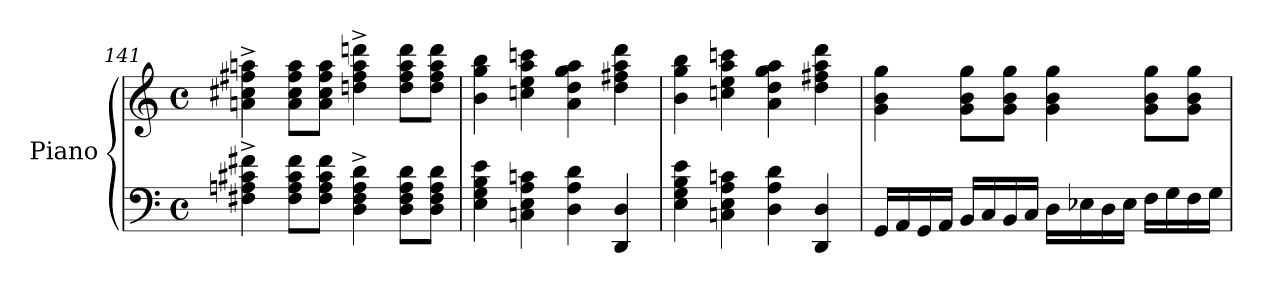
**kern	**kern
*part1	*part1
*staff2	*staff1
*I"Piano	*
*I'Pno.	*
*clefF4	*clefG2
*k[]	*k[]
*M4/4	*M4/4
*met(c)	*met(c)
=141	=141
4F#X\^ 4An\^ 4c#X\^ 4f#X\^	4an\^ 4cc#X\^ 4ff#X\^ 4aan\^
8F#\ 8A\ 8c#\ 8f#\L	8a\ 8cc#\ 8ff#\ 8aa\L
8F#\ 8A\ 8c#\ 8f#\J	8a\ 8cc#\ 8ff#\ 8aa\J
4D\^ 4F#\^ 4A\^ 4d\^	4ddn\^ 4ff#\^ 4aa\^ 4dddn\^
8D\ 8F#\ 8A\ 8d\L	8dd\ 8ff#\ 8aa\ 8ddd\L
8D\ 8F#\ 8A\ 8d\J	8dd\ 8ff#\ 8aa\ 8ddd\J
=142	=142
4E\ 4G\ 4B\ 4e\	4b\ 4gg\ 4bb\
4Cn\ 4E\ 4A\ 4cn\	4ccn\ 4ee\ 4aa\ 4cccn\
4D\ 4A\ 4d\	4a\ 4dd\ 4gg\ 4aa\
4DD/ 4D/	4dd\ 4ff#X\ 4aa\ 4ddd\
=143	=143
4E\ 4G\ 4B\ 4e\	4b\ 4gg\ 4bb\
4Cn\ 4E\ 4A\ 4cn\	4ccn\ 4ee\ 4aa\ 4cccn\
4D\ 4A\ 4d\	4a\ 4dd\ 4gg\ 4aa\
4DD/ 4D/	4dd\ 4ff#X\ 4aa\ 4ddd\
!!LO:LB:g=z
=144	=144
16GG/LL	4g\ 4b\ 4gg\
16AA/	.
16GG/	.
16AA/JJ	.
16BB/LL	8g\ 8b\ 8gg\L
16C/	.
16BB/	8g\ 8b\ 8gg\J
16C/JJ	.
16D\LL	4g\ 4b\ 4gg\
16E-X\	.
16D\	.
16E-\JJ	.
16F\LL	8g\ 8b\ 8gg\L
16G\	.
16F\	8g\ 8b\ 8gg\J
16G\JJ	.
=	=
*-	*-
